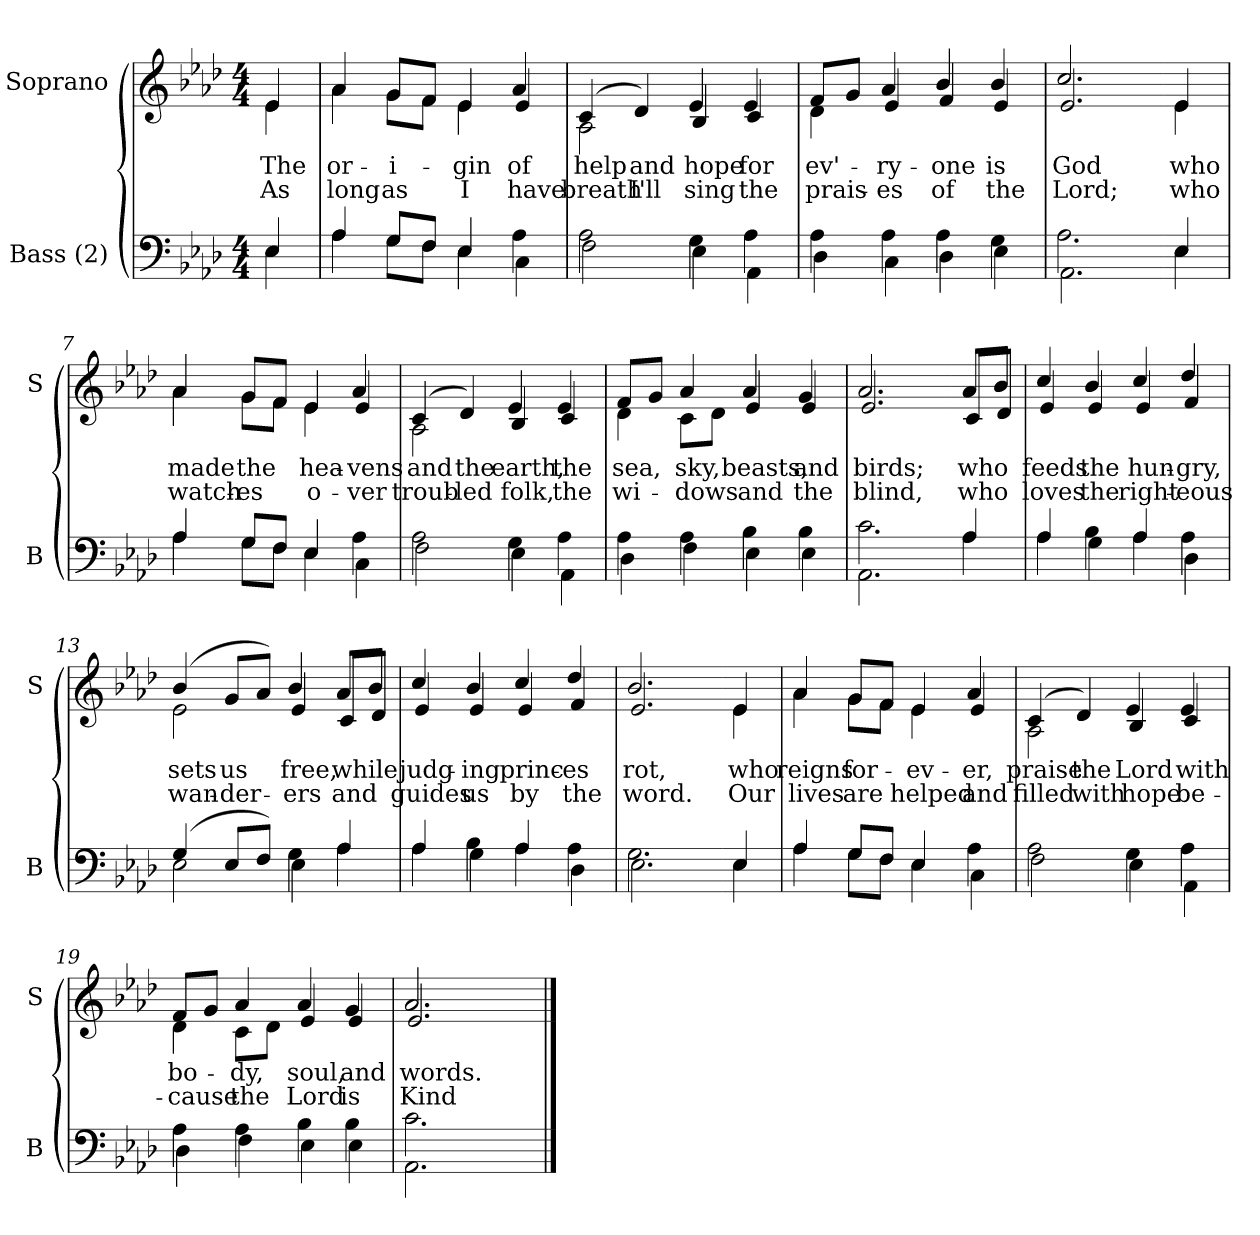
**kern	**kern	**text	**text
*part2	*part1	*part1	*part1
*staff2	*staff1	*staff1	*staff1
*I"Bass (2)	*I"Soprano	*	*
*I'B	*I'S	*	*
*clefF4	*clefG2	*	*
*k[b-e-a-d-]	*k[b-e-a-d-]	*	*
*M4/4	*M4/4	*	*
=1	=1	=1	=1
*^	*	*	*
!	!	!LO:TX:b:i:t=Verse	!	!
!	!	!	!LO:LY:b	!LO:LY:b
*	*	*^	*	*
4E-/	4E-\	4e-/	4e-\	The	As
=2	=2	=2	=2	=2	=2
!	!	!	!	!LO:LY:b	!LO:LY:b
4A-/	4A-\	4a-/	4a-\	or-	long
!	!	!	!	!LO:LY:b	!LO:LY:b
8G/L	8G\L	8g/L	8g\L	-i-	as
8F/J	8F\J	8f/J	8f\J	.	.
!	!	!	!	!LO:LY:b	!LO:LY:b
4E-/	4E-\	4e-/	4e-\	-gin	I
!	!	!	!	!LO:LY:b	!LO:LY:b
4A-\	4C\	4a-/	4e-/	of	have
=3	=3	=3	=3	=3	=3
!	!	!	!	!LO:LY:b	!LO:LY:b
2A-\	2F\	(>4c/	2A-\	help	breath
!	!	!	!	!LO:LY:b	!LO:LY:b
.	.	4d-/)	.	and	I'll
!	!	!	!	!LO:LY:b	!LO:LY:b
4G\	4E-\	4e-/	4B-/	hope	sing
!	!	!	!	!LO:LY:b	!LO:LY:b
4A-\	4AA-\	4e-/	4c/	for	the
=4	=4	=4	=4	=4	=4
!	!	!	!	!LO:LY:b	!LO:LY:b
4A-\	4D-\	8f/L	4d-\	ev'-	prais-
.	.	8g/J	.	.	.
!	!	!	!	!LO:LY:b	!LO:LY:b
4A-\	4C\	4a-/	4e-/	-ry-	-es
!	!	!	!	!LO:LY:b	!LO:LY:b
4A-\	4D-\	4b-/	4f/	-one	of
!	!	!	!	!LO:LY:b	!LO:LY:b
4G\	4E-\	4b-/	4e-/	is	the
=5	=5	=5	=5	=5	=5
!	!	!	!	!LO:LY:b	!LO:LY:b
2.A-\	2.AA-\	2.cc/	2.e-/	God	Lord;
!!LO:LB:g=z	!!
=6-	=6-	=6-	=6-	=6-	=6-
!	!	!	!	!LO:LY:b	!LO:LY:b
4E-/	4E-\	4e-/	4e-\	who	who
=7	=7	=7	=7	=7	=7
!	!	!	!	!LO:LY:b	!LO:LY:b
4A-/	4A-\	4a-/	4a-\	made	watch-
!	!	!	!	!LO:LY:b	!LO:LY:b
8G/L	8G\L	8g/L	8g\L	the	-es
8F/J	8F\J	8f/J	8f\J	.	.
!	!	!	!	!LO:LY:b	!LO:LY:b
4E-/	4E-\	4e-/	4e-\	hea-	o-
!	!	!	!	!LO:LY:b	!LO:LY:b
4A-\	4C\	4a-/	4e-/	-vens	-ver
=8	=8	=8	=8	=8	=8
!	!	!	!	!LO:LY:b	!LO:LY:b
2A-\	2F\	(>4c/	2A-\	and	troub-
!	!	!	!	!LO:LY:b	!LO:LY:b
.	.	4d-/)	.	the	-led
!	!	!	!	!LO:LY:b	!LO:LY:b
4G\	4E-\	4e-/	4B-/	earth,	folk,
!	!	!	!	!LO:LY:b	!LO:LY:b
4A-\	4AA-\	4e-/	4c/	the	the
=9	=9	=9	=9	=9	=9
!	!	!	!	!LO:LY:b	!LO:LY:b
4A-\	4D-\	8f/L	4d-\	sea,	wi-
.	.	8g/J	.	.	.
!	!	!	!	!LO:LY:b	!LO:LY:b
4A-\	4F\	4a-/	8c\L	sky,	-dows
.	.	.	8d-\J	.	.
!	!	!	!	!LO:LY:b	!LO:LY:b
4B-\	4E-\	4a-/	4e-/	beasts,	and
!	!	!	!	!LO:LY:b	!LO:LY:b
4B-\	4E-\	4g/	4e-/	and	the
=10	=10	=10	=10	=10	=10
!	!	!	!	!LO:LY:b	!LO:LY:b
2.c\	2.AA-\	2.a-/	2.e-/	birds;	blind,
!!LO:LB:g=z	!!
=11-	=11-	=11-	=11-	=11-	=11-
!	!	!	!	!LO:LY:b	!LO:LY:b
4A-/	4A-\	8a-/L	8c/L	who	who
.	.	8b-/J	8d-/J	.	.
=12	=12	=12	=12	=12	=12
!	!	!	!	!LO:LY:b	!LO:LY:b
4A-/	4A-\	4cc/	4e-/	feeds	loves
!	!	!	!	!LO:LY:b	!LO:LY:b
4B-\	4G\	4b-/	4e-/	the	the
!	!	!	!	!LO:LY:b	!LO:LY:b
4A-/	4A-\	4cc/	4e-/	hun-	right-
!	!	!	!	!LO:LY:b	!LO:LY:b
4A-\	4D-\	4dd-/	4f/	-gry,	-eous
=13	=13	=13	=13	=13	=13
!	!	!	!	!LO:LY:b	!LO:LY:b
(>4G/	2E-\	(>4b-/	2e-\	sets	wan-
!	!	!	!	!LO:LY:b	!LO:LY:b
8E-/L	.	8g/L	.	us	-der-
8F/J)	.	8a-/J)	.	.	.
!	!	!	!	!LO:LY:b	!LO:LY:b
4G\	4E-\	4b-/	4e-/	free,	-ers
!	!	!	!	!LO:LY:b	!LO:LY:b
4A-/	4A-\	8a-/L	8c/L	while	and
.	.	8b-/J	8d-/J	.	.
=14	=14	=14	=14	=14	=14
!	!	!	!	!LO:LY:b	!LO:LY:b
4A-/	4A-\	4cc/	4e-/	judg-	guides
!	!	!	!	!LO:LY:b	!LO:LY:b
4B-\	4G\	4b-/	4e-/	-ing	us
!	!	!	!	!LO:LY:b	!LO:LY:b
4A-/	4A-\	4cc/	4e-/	princ-	by
!	!	!	!	!LO:LY:b	!LO:LY:b
4A-\	4D-\	4dd-/	4f/	-es	the
=15	=15	=15	=15	=15	=15
!	!	!	!	!LO:LY:b	!LO:LY:b
2.G\	2.E-\	2.b-/	2.e-/	rot,	word.
!!LO:LB:g=z	!!
=16-	=16-	=16-	=16-	=16-	=16-
!	!	!	!	!LO:LY:b	!LO:LY:b
4E-/	4E-\	4e-/	4e-\	who	Our
=17	=17	=17	=17	=17	=17
!	!	!	!	!LO:LY:b	!LO:LY:b
4A-/	4A-\	4a-/	4a-\	reigns	lives
!	!	!	!	!LO:LY:b	!LO:LY:b
8G/L	8G\L	8g/L	8g\L	for-	are
8F/J	8F\J	8f/J	8f\J	.	.
!	!	!	!	!LO:LY:b	!LO:LY:b
4E-/	4E-\	4e-/	4e-\	-ev-	helped
!	!	!	!	!LO:LY:b	!LO:LY:b
4A-\	4C\	4a-/	4e-/	-er,	and
=18	=18	=18	=18	=18	=18
!	!	!	!	!LO:LY:b	!LO:LY:b
2A-\	2F\	(>4c/	2A-\	praise	filled
!	!	!	!	!LO:LY:b	!LO:LY:b
.	.	4d-/)	.	the	with
!	!	!	!	!LO:LY:b	!LO:LY:b
4G\	4E-\	4e-/	4B-/	Lord	hope
!	!	!	!	!LO:LY:b	!LO:LY:b
4A-\	4AA-\	4e-/	4c/	with	be-
=19	=19	=19	=19	=19	=19
!	!	!	!	!LO:LY:b	!LO:LY:b
4A-\	4D-\	8f/L	4d-\	bo-	-cause
.	.	8g/J	.	.	.
!	!	!	!	!LO:LY:b	!LO:LY:b
4A-\	4F\	4a-/	8c\L	-dy,	the
.	.	.	8d-\J	.	.
!	!	!	!	!LO:LY:b	!LO:LY:b
4B-\	4E-\	4a-/	4e-/	soul,	Lord
!	!	!	!	!LO:LY:b	!LO:LY:b
4B-\	4E-\	4g/	4e-/	and	is
=20	=20	=20	=20	=20	=20
!	!	!	!	!LO:LY:b	!LO:LY:b
2.c\	2.AA-\	2.a-/	2.e-/	words.	Kind
4ryy	4ryy	4ryy	4ryy	.	.
*v	*v	*	*	*	*
*	*v	*v	*	*
==	==	==	==
*-	*-	*-	*-
